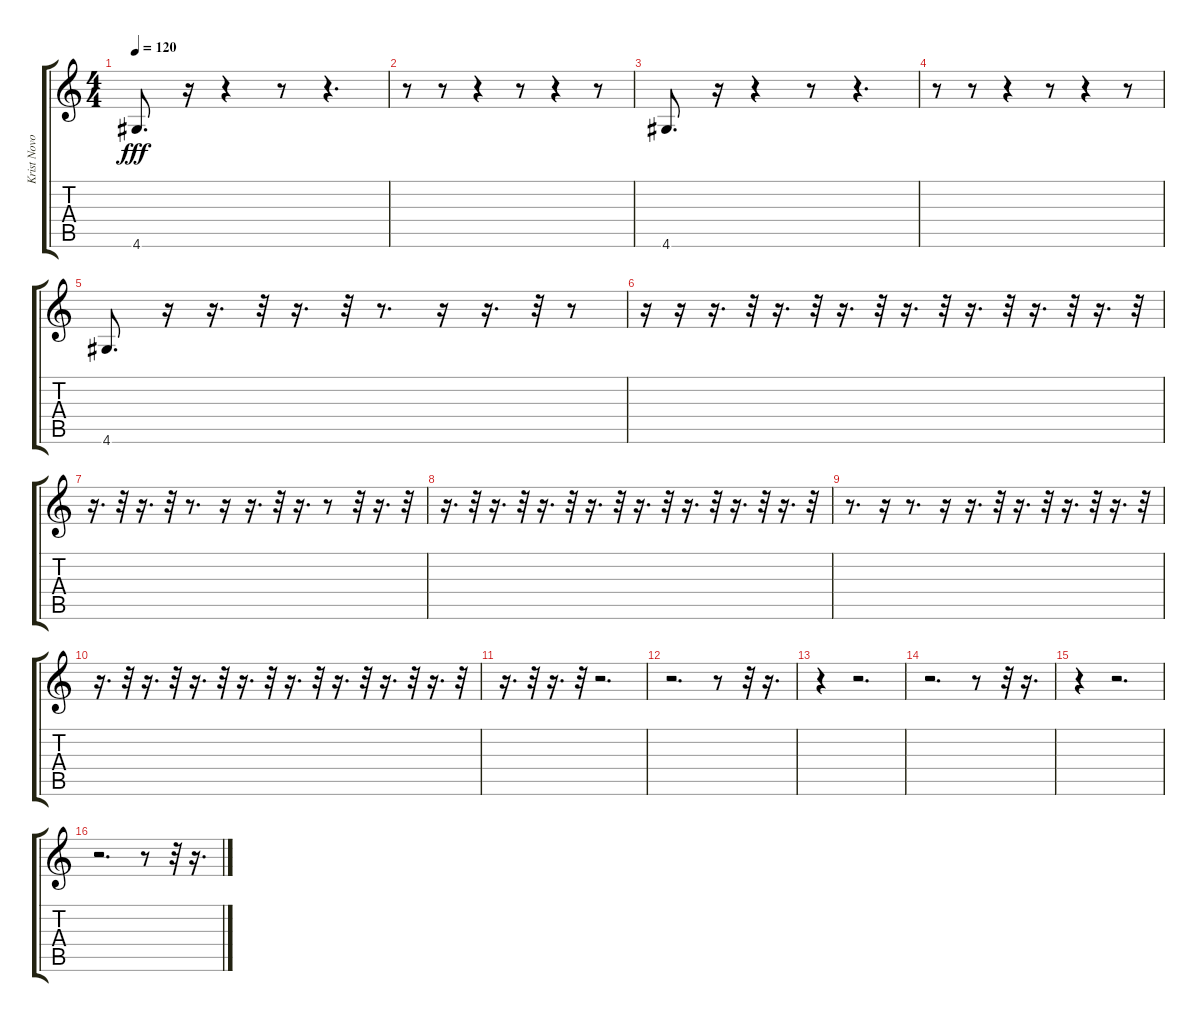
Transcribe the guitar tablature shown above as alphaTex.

\track ("Krist Novoselic" "Krist Novo") {instrument acousticbass}
\staff {score tabs}
\tuning (E4 B3 G3 D3 A2 E2) {hide}
\ts (4 4)
\tempo 120
\clef g2
\ks c
4.6.8{d dy fff} r.16 r.4 r.8 r.4{d} |
r.8 r.8 r.4 r.8 r.4 r.8 |
4.6.8{d} r.16 r.4 r.8 r.4{d} |
r.8 r.8 r.4 r.8 r.4 r.8 |
4.6.8{d} r.16 r.16{d} r.32 r.16{d} r.32 r.8{d} r.16 r.16{d} r.32 r.8 |
r.16 r.16 r.16{d} r.32 r.16{d} r.32 r.16{d} r.32 r.16{d} r.32 r.16{d} r.32 r.16{d} r.32 r.16{d} r.32 |
r.16{d} r.32 r.16{d} r.32 r.8{d} r.16 r.16{d} r.32 r.16{d} r.8 r.32 r.16{d} r.32 |
r.16{d} r.32 r.16{d} r.32 r.16{d} r.32 r.16{d} r.32 r.16{d} r.32 r.16{d} r.32 r.16{d} r.32 r.16{d} r.32 |
r.8{d} r.16 r.8{d} r.16 r.16{d} r.32 r.16{d} r.32 r.16{d} r.32 r.16{d} r.32 |
r.16{d} r.32 r.16{d} r.32 r.16{d} r.32 r.16{d} r.32 r.16{d} r.32 r.16{d} r.32 r.16{d} r.32 r.16{d} r.32 |
r.16{d} r.32 r.16{d} r.32 r.2{d} |
r.2{d} r.8 r.32 r.16{d} |
r.4 r.2{d} |
r.2{d} r.8 r.32 r.16{d} |
r.4 r.2{d} |
r.2{d} r.8 r.32 r.16{d}
